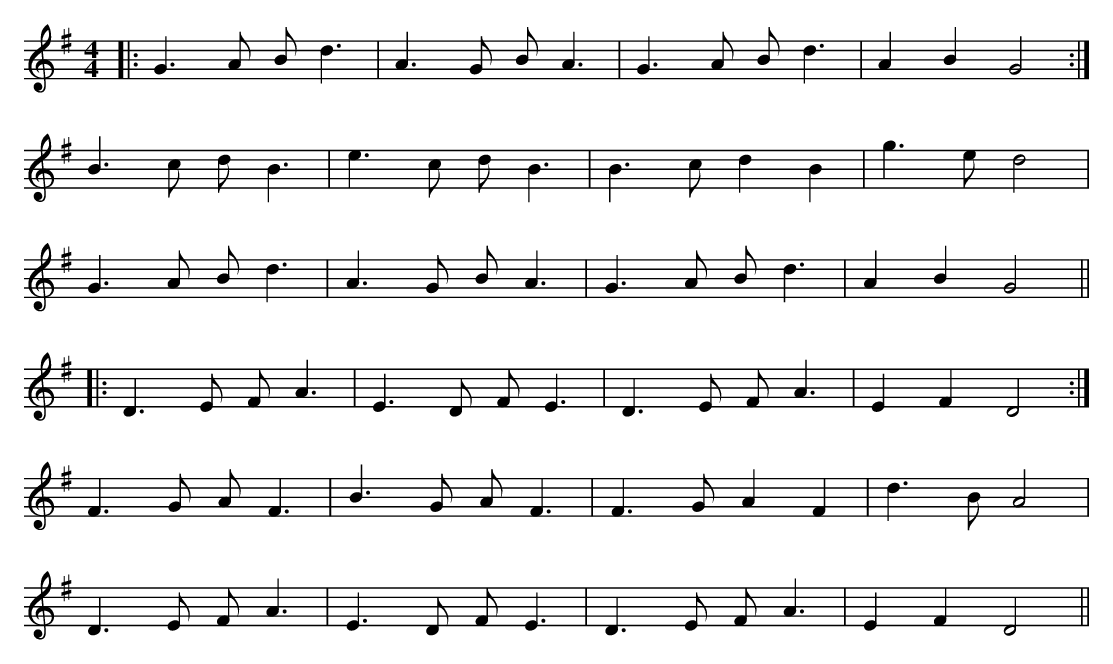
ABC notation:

X:1
M:4/4
K:G
|:G3 A B d3|A3 G B A3|G3 A B d3|A2 B2 G4:|
B3 c d B3|e3 c d B3|B3 c d2 B2|g3 e d4|
G3 A B d3|A3 G B A3|G3 A B d3|A2 B2 G4||
|:D3 E F A3|E3 D F E3|D3 E F A3|E2 F2 D4:|
F3 G A F3|B3 G A F3|F3 G A2 F2|d3 B A4|
D3 E F A3|E3 D F E3|D3 E F A3|E2 F2 D4||
